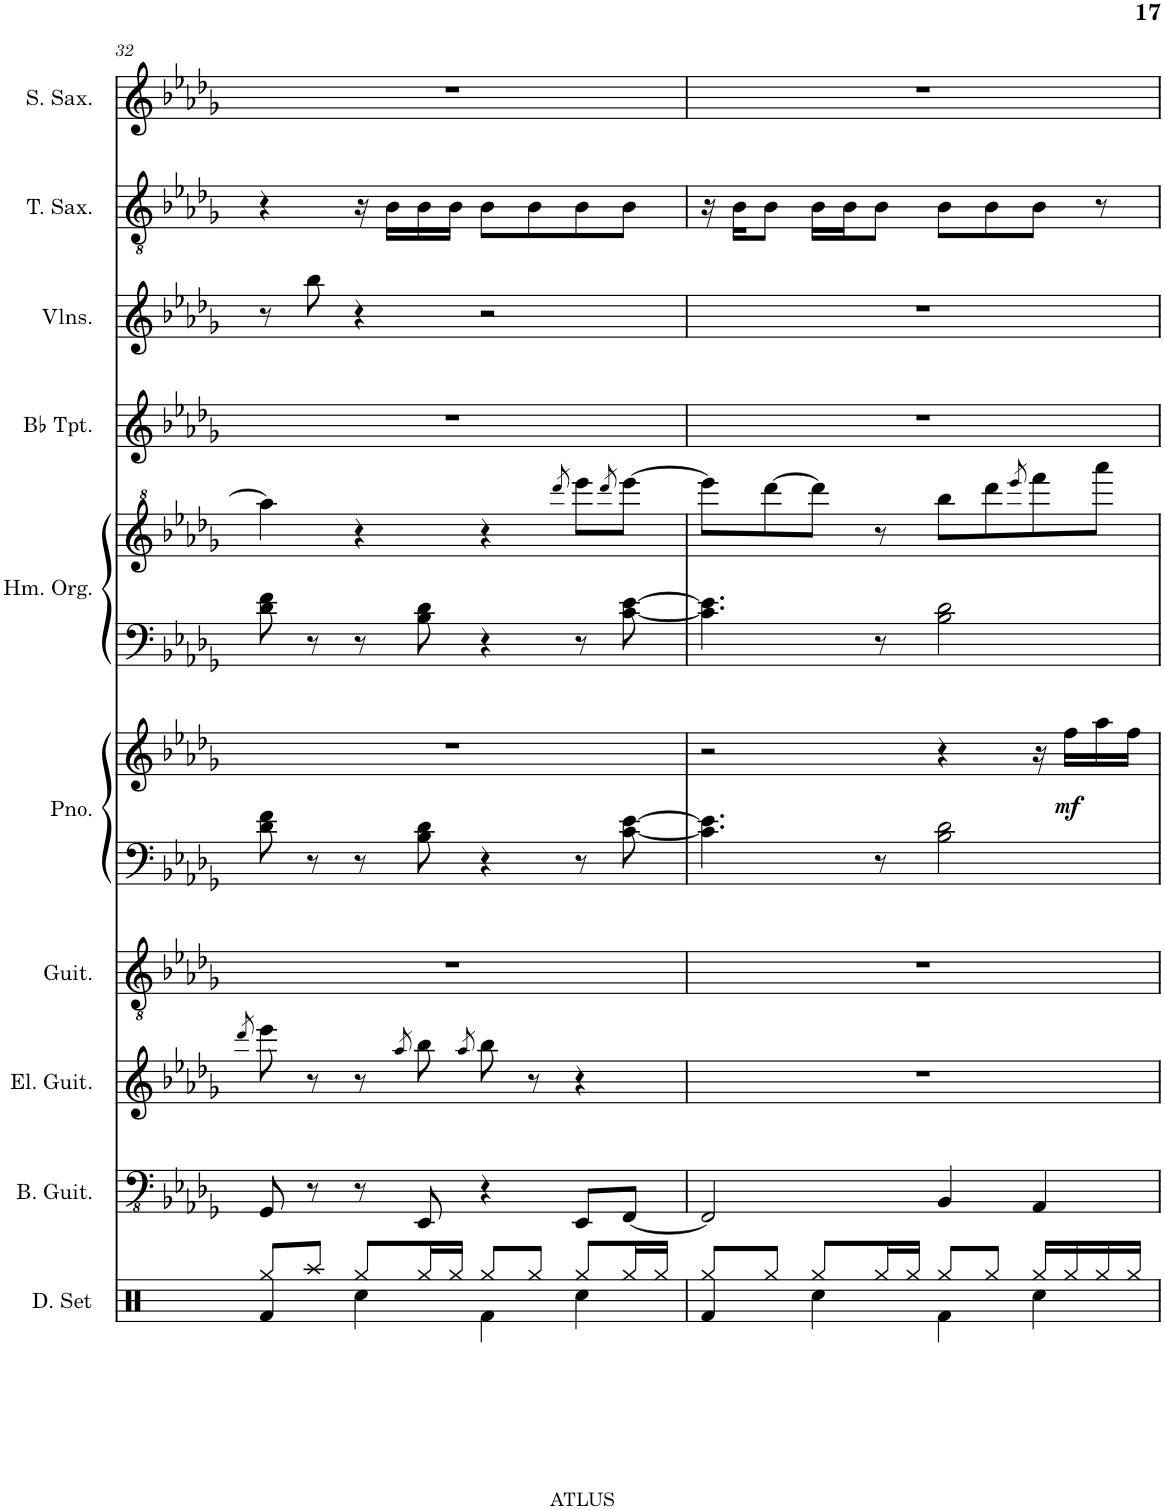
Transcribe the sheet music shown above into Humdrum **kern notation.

**kern	**kern	**kern	**kern	**kern	**kern	**dynam	**kern	**kern	**kern	**kern	**kern	**kern
*part10	*part9	*part8	*part7	*part6	*part6	*part6	*part5	*part5	*part4	*part3	*part2	*part1
*staff12	*staff11	*staff10	*staff9	*staff8	*staff7	*staff7/8	*staff6	*staff5	*staff4	*staff3	*staff2	*staff1
*I"Drumset	*I"Bass Guitar	*I"Electric Guitar	*I"Acoustic Guitar	*I"Piano	*	*	*I"Hammond Organ	*	*I"Bb Trumpet	*I"Violins	*I"Tenor Saxophone	*I"Soprano Saxophone
*I'D. Set	*I'B. Guit.	*I'El. Guit.	*I'Guit.	*I'Pno.	*	*	*I'Hm. Org.	*	*I'Bb Tpt.	*I'Vlns.	*I'T. Sax.	*I'S. Sax.
!!LO:PB:g=z
*clefX	*clefFv4	*clefG2	*clefGv2	*clefF4	*clefG2	*	*clefF4	*clefG^2	*clefG2	*clefG2	*clefGv2	*clefG2
*	*	*	*	*	*	*	*	*	*ITrd1c2	*	*ITrd8c14	*ITrd1c2
*k[]	*k[b-e-a-d-g-]	*k[b-e-a-d-g-]	*k[b-e-a-d-g-]	*k[b-e-a-d-g-]	*k[b-e-a-d-g-]	*	*k[b-e-a-d-g-]	*k[b-e-a-d-g-]	*k[b-e-a-d-g-]	*k[b-e-a-d-g-]	*k[b-e-a-d-g-]	*k[b-e-a-d-g-]
*M4/4	*M4/4	*M4/4	*M4/4	*M4/4	*M4/4	*	*M4/4	*M4/4	*M4/4	*M4/4	*M4/4	*M4/4
=32	=32	=32	=32	=32	=32	=32	=32	=32	=32	=32	=32	=32
.	.	8qddd-/	.	.	.	.	.	.	.	.	.	.
*^	*	*	*	*	*	*	*	*	*	*	*	*
4Rf/	8Rgg/L	8GGG-/	8eee-\	1r	8d-\ 8f\	1r	.	8d-\ 8f\	4aaa-\]	1r	8r	4r	1r
.	8Raa/J	8r	8r	.	8r	.	.	8r	.	.	8bb-\	.	.
8Rgg/L	4Rcc\	8r	8r	.	8r	.	.	8r	4r	.	4r	16r	.
.	.	.	.	.	.	.	.	.	.	.	.	16B-\LL	.
.	.	.	8qaa-/	.	.	.	.	.	.	.	.	.	.
16Rgg/L	.	8EEE-/	8bb-\	.	8B-\ 8d-\	.	.	8B-\ 8d-\	.	.	.	16B-\	.
16Rgg/JJ	.	.	.	.	.	.	.	.	.	.	.	16B-\JJ	.
.	.	.	8qaa-/	.	.	.	.	.	.	.	.	.	.
8Rgg/L	4Rf\	4r	8bb-\	.	4r	.	.	4r	4r	.	2r	8B-\L	.
8Rgg/J	.	.	8r	.	.	.	.	.	.	.	.	8B-\	.
.	.	.	.	.	.	.	.	.	8qdddd-/	.	.	.	.
8Rgg/L	4Rcc\	8EEE-/L	4r	.	8r	.	.	8r	8eeee-\L	.	.	8B-\	.
.	.	.	.	.	.	.	.	.	8qdddd-/	.	.	.	.
16Rgg/L	.	[8FFF/J	.	.	[8c\ [8e-\	.	.	[8c\ [8e-\	[8eeee-\J	.	.	8B-\J	.
16Rgg/JJ	.	.	.	.	.	.	.	.	.	.	.	.	.
=33	=33	=33	=33	=33	=33	=33	=33	=33	=33	=33	=33	=33	=33
4Rf/	8Rgg/L	2FFF/]	1r	1r	4.c\] 4.e-\]	2r	.	4.c\] 4.e-\]	8eeee-\L]	1r	1r	16r	1r
.	.	.	.	.	.	.	.	.	.	.	.	16B-\KL	.
.	8Rgg/J	.	.	.	.	.	.	.	[8dddd-\	.	.	8B-\J	.
8Rgg/L	4Rcc\	.	.	.	.	.	.	.	8dddd-\J]	.	.	16B-\LL	.
.	.	.	.	.	.	.	.	.	.	.	.	16B-\J	.
16Rgg/L	.	.	.	.	8r	.	.	8r	8r	.	.	8B-\J	.
16Rgg/JJ	.	.	.	.	.	.	.	.	.	.	.	.	.
8Rgg/L	4Rf\	4BBB-/	.	.	2B-\ 2d-\	4r	.	2B-\ 2d-\	8bbb-\L	.	.	8B-\L	.
8Rgg/J	.	.	.	.	.	.	.	.	8dddd-\	.	.	8B-\	.
.	.	.	.	.	.	.	.	.	8qeeee-/	.	.	.	.
16Rgg/LL	4Rcc\	4AAA-/	.	.	.	16r	.	.	8ffff\	.	.	8B-\J	.
!	!	!	!	!	!	!	!LO:DY:b	!	!	!	!	!	!
16Rgg/	.	.	.	.	.	16ff\LL	mf	.	.	.	.	.	.
16Rgg/	.	.	.	.	.	16aa-\	.	.	8aaaa-\J	.	.	8r	.
16Rgg/JJ	.	.	.	.	.	16ff\JJ	.	.	.	.	.	.	.
*v	*v	*	*	*	*	*	*	*	*	*	*	*	*
=	=	=	=	=	=	=	=	=	=	=	=	=
*-	*-	*-	*-	*-	*-	*-	*-	*-	*-	*-	*-	*-
